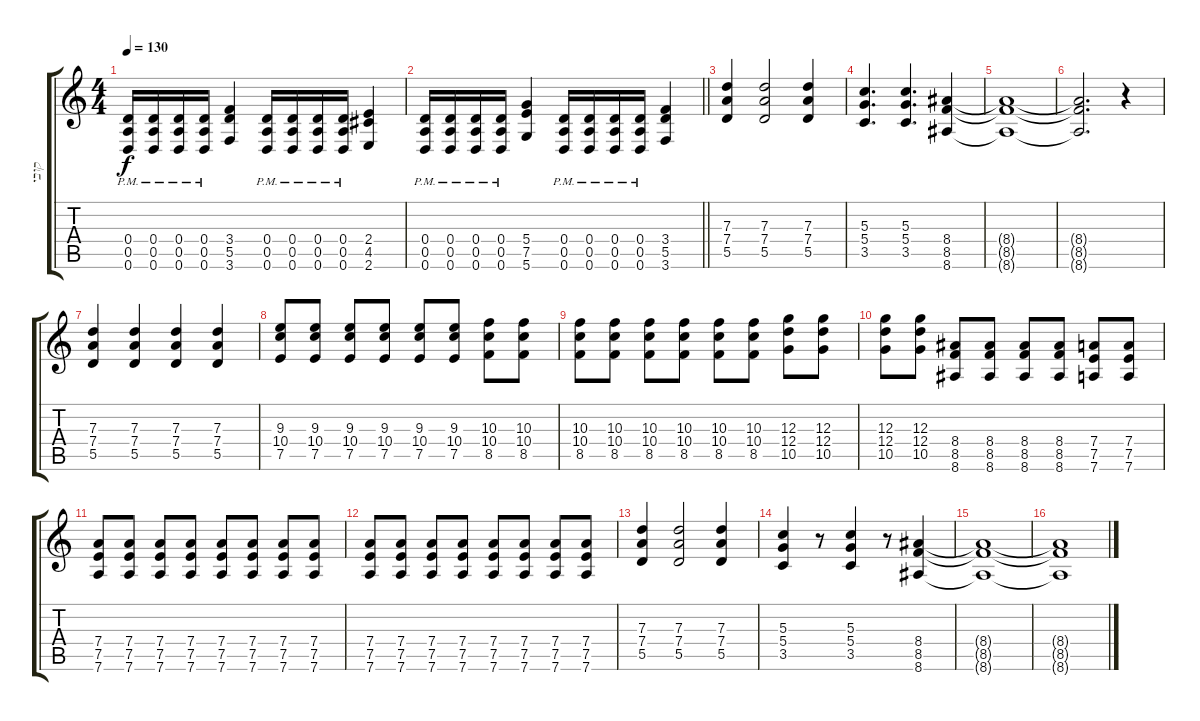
\track ("קובי" "קובי") {instrument distortionguitar}
\staff {score tabs}
\tuning (E4 B3 G3 D3 A2 D2) {hide}
\ts (4 4)
\tempo 130
\clef g2
\ks c
(0.4{pm} 0.5 0.6).16{dy f} (0.4{pm} 0.5 0.6).16 (0.4{pm} 0.5 0.6).16 (0.4{pm} 0.5 0.6).16 (3.4 5.5 3.6).4 (0.4{pm} 0.5 0.6).16 (0.4{pm} 0.5 0.6).16 (0.4{pm} 0.5 0.6).16 (0.4{pm} 0.5 0.6).16 (2.4 4.5 2.6).4 |
\barLineRight lightlight
(0.4{pm} 0.5 0.6).16 (0.4{pm} 0.5 0.6).16 (0.4{pm} 0.5 0.6).16 (0.4{pm} 0.5 0.6).16 (5.4 7.5 5.6).4 (0.4{pm} 0.5 0.6).16 (0.4{pm} 0.5 0.6).16 (0.4{pm} 0.5 0.6).16 (0.4{pm} 0.5 0.6).16 (3.4 5.5 3.6).4 |
(7.3 7.4 5.5).4 (7.3 7.4 5.5).2 (7.3 7.4 5.5).4 |
(5.3 5.4 3.5).4{d} (5.3 5.4 3.5).4{d} (8.4 8.5 8.6).4 |
(8.4{t} 8.5{t} 8.6{t}).1 |
(8.4{t} 8.5{t} 8.6{t}).2{d} r.4 |
(7.3 7.4 5.5).4 (7.3 7.4 5.5).4 (7.3 7.4 5.5).4 (7.3 7.4 5.5).4 |
(9.3 10.4 7.5).8 (9.3 10.4 7.5).8 (9.3 10.4 7.5).8 (9.3 10.4 7.5).8 (9.3 10.4 7.5).8 (9.3 10.4 7.5).8 (10.3 10.4 8.5).8 (10.3 10.4 8.5).8 |
(10.3 10.4 8.5).8 (10.3 10.4 8.5).8 (10.3 10.4 8.5).8 (10.3 10.4 8.5).8 (10.3 10.4 8.5).8 (10.3 10.4 8.5).8 (12.3 12.4 10.5).8 (12.3 12.4 10.5).8 |
(12.3 12.4 10.5).8 (12.3 12.4 10.5).8 (8.4 8.5 8.6).8 (8.4 8.5 8.6).8 (8.4 8.5 8.6).8 (8.4 8.5 8.6).8 (7.4 7.5 7.6).8 (7.4 7.5 7.6).8 |
(7.4 7.5 7.6).8 (7.4 7.5 7.6).8 (7.4 7.5 7.6).8 (7.4 7.5 7.6).8 (7.4 7.5 7.6).8 (7.4 7.5 7.6).8 (7.4 7.5 7.6).8 (7.4 7.5 7.6).8 |
(7.4 7.5 7.6).8 (7.4 7.5 7.6).8 (7.4 7.5 7.6).8 (7.4 7.5 7.6).8 (7.4 7.5 7.6).8 (7.4 7.5 7.6).8 (7.4 7.5 7.6).8 (7.4 7.5 7.6).8 |
(7.3 7.4 5.5).4 (7.3 7.4 5.5).2 (7.3 7.4 5.5).4 |
(5.3 5.4 3.5).4 r.8 (5.3 5.4 3.5).4 r.8 (8.4 8.5 8.6).4 |
(8.4{t} 8.5{t} 8.6{t}).1 |
(8.4{t} 8.5{t} 8.6{t}).1
